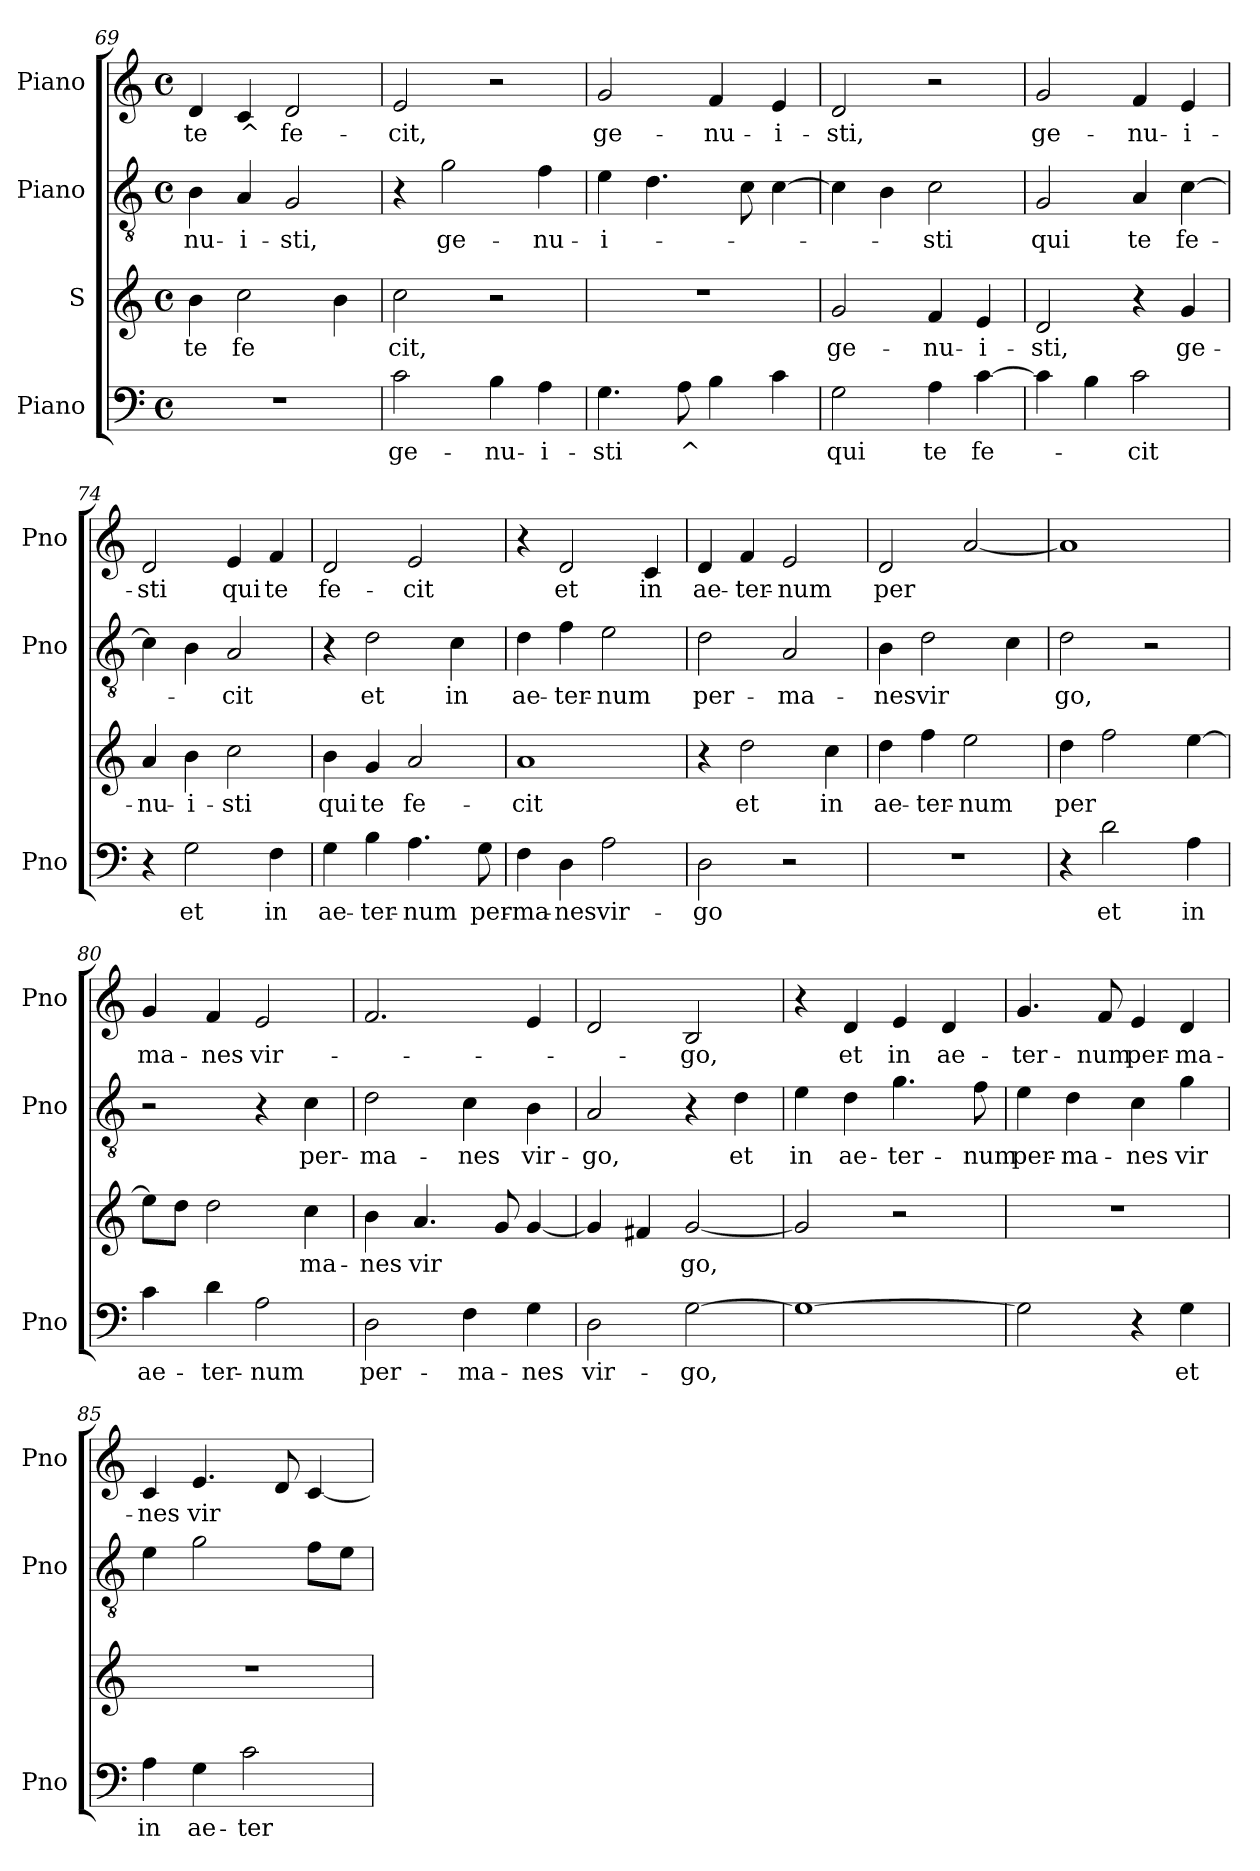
**kern	**text	**kern	**text	**kern	**text	**kern	**text
*part4	*part4	*part3	*part3	*part2	*part2	*part1	*part1
*staff4	*staff4	*staff3	*staff3	*staff2	*staff2	*staff1	*staff1
*I"Piano	*	*I"S	*	*I"Piano	*	*I"Piano	*
*I'Pno	*	*	*	*I'Pno	*	*I'Pno	*
*clefF4	*	*clefG2	*	*clefGv2	*	*clefG2	*
*M4/4	*	*M4/4	*	*M4/4	*	*M4/4	*
*met(c)	*	*met(c)	*	*met(c)	*	*met(c)	*
=69	=69	=69	=69	=69	=69	=69	=69
!	!	!	!LO:LY:b	!	!LO:LY:b	!	!LO:LY:b
1r	.	4b\	te	4B\	-nu-	4d/	te
!	!	!	!LO:LY:b	!	!LO:LY:b	!	!LO:LY:b
.	.	2cc\	fe	4A/	-i-	4c/	^
!	!	!	!	!	!LO:LY:b	!	!LO:LY:b
.	.	.	.	2G/	-sti,	2d/	fe-
.	.	4b\	.	.	.	.	.
=70	=70	=70	=70	=70	=70	=70	=70
!	!LO:LY:b	!	!LO:LY:b	!	!	!	!LO:LY:b
2c\	ge-	2cc\	cit,	4r	.	2e/	-cit,
!	!	!	!	!	!LO:LY:b	!	!
.	.	.	.	2g\	ge-	.	.
!	!LO:LY:b	!	!	!	!	!	!
4B\	-nu-	2r	.	.	.	2r	.
!	!LO:LY:b	!	!	!	!LO:LY:b	!	!
4A\	-i-	.	.	4f\	-nu-	.	.
!!LO:LB:g=z
=71	=71	=71	=71	=71	=71	=71	=71
!	!LO:LY:b	!	!	!	!LO:LY:b	!	!LO:LY:b
4.G\	-sti	1r	.	4e\	-i-	2g/	ge-
.	.	.	.	4.d\	.	.	.
!	!LO:LY:b	!	!	!	!	!	!
8A\	^	.	.	.	.	.	.
!	!	!	!	!	!	!	!LO:LY:b
4B\	.	.	.	.	.	4f/	-nu-
.	.	.	.	8c\	.	.	.
!	!	!	!	!	!	!	!LO:LY:b
4c\	.	.	.	[4c\	.	4e/	-i-
!!LO:LB:g=z
=72	=72	=72	=72	=72	=72	=72	=72
!	!LO:LY:b	!	!LO:LY:b	!	!	!	!LO:LY:b
2G\	qui	2g/	ge-	4c\]	.	2d/	-sti,
.	.	.	.	4B\	.	.	.
!	!LO:LY:b	!	!LO:LY:b	!	!LO:LY:b	!	!
4A\	te	4f/	-nu-	2c\	-sti	2r	.
!	!LO:LY:b	!	!LO:LY:b	!	!	!	!
[4c\	fe-	4e/	-i-	.	.	.	.
=73	=73	=73	=73	=73	=73	=73	=73
!	!	!	!LO:LY:b	!	!LO:LY:b	!	!LO:LY:b
4c\]	.	2d/	-sti,	2G/	qui	2g/	ge-
4B\	.	.	.	.	.	.	.
!	!LO:LY:b	!	!	!	!LO:LY:b	!	!LO:LY:b
2c\	-cit	4r	.	4A/	te	4f/	-nu-
!	!	!	!LO:LY:b	!	!LO:LY:b	!	!LO:LY:b
.	.	4g/	ge-	[4c\	fe-	4e/	-i-
=74	=74	=74	=74	=74	=74	=74	=74
!	!	!	!LO:LY:b	!	!	!	!LO:LY:b
4r	.	4a/	-nu-	4c\]	.	2d/	-sti
!	!LO:LY:b	!	!LO:LY:b	!	!	!	!
2G\	et	4b\	-i-	4B\	.	.	.
!	!	!	!LO:LY:b	!	!LO:LY:b	!	!LO:LY:b
.	.	2cc\	-sti	2A/	-cit	4e/	qui
!	!LO:LY:b	!	!	!	!	!	!LO:LY:b
4F\	in	.	.	.	.	4f/	te
=75	=75	=75	=75	=75	=75	=75	=75
!	!LO:LY:b	!	!LO:LY:b	!	!	!	!LO:LY:b
4G\	ae-	4b\	qui	4r	.	2d/	fe-
!	!LO:LY:b	!	!LO:LY:b	!	!LO:LY:b	!	!
4B\	-ter-	4g/	te	2d\	et	.	.
!	!LO:LY:b	!	!LO:LY:b	!	!	!	!LO:LY:b
4.A\	-num	2a/	fe-	.	.	2e/	-cit
!	!	!	!	!	!LO:LY:b	!	!
.	.	.	.	4c\	in	.	.
!	!LO:LY:b	!	!	!	!	!	!
8G\	per-	.	.	.	.	.	.
=76	=76	=76	=76	=76	=76	=76	=76
!	!LO:LY:b	!	!LO:LY:b	!	!LO:LY:b	!	!
4F\	-ma-	1a	-cit	4d\	ae-	4r	.
!	!LO:LY:b	!	!	!	!LO:LY:b	!	!LO:LY:b
4D\	-nes	.	.	4f\	-ter-	2d/	et
!	!LO:LY:b	!	!	!	!LO:LY:b	!	!
2A\	vir-	.	.	2e\	-num	.	.
!	!	!	!	!	!	!	!LO:LY:b
.	.	.	.	.	.	4c/	in
=77	=77	=77	=77	=77	=77	=77	=77
!	!LO:LY:b	!	!	!	!LO:LY:b	!	!LO:LY:b
2D\	-go	4r	.	2d\	per-	4d/	ae-
!	!	!	!LO:LY:b	!	!	!	!LO:LY:b
.	.	2dd\	et	.	.	4f/	-ter-
!	!	!	!	!	!LO:LY:b	!	!LO:LY:b
2r	.	.	.	2A/	-ma-	2e/	-num
!	!	!	!LO:LY:b	!	!	!	!
.	.	4cc\	in	.	.	.	.
!!LO:LB:g=z
=78	=78	=78	=78	=78	=78	=78	=78
!	!	!	!LO:LY:b	!	!LO:LY:b	!	!LO:LY:b
1r	.	4dd\	ae-	4B\	-nes	2d/	per
!	!	!	!LO:LY:b	!	!LO:LY:b	!	!
.	.	4ff\	-ter-	2d\	vir	.	.
!	!	!	!LO:LY:b	!	!	!	!
.	.	2ee\	-num	.	.	[2a/	.
.	.	.	.	4c\	.	.	.
=79	=79	=79	=79	=79	=79	=79	=79
!	!	!	!LO:LY:b	!	!LO:LY:b	!	!
4r	.	4dd\	per	2d\	go,	1a]	.
!	!LO:LY:b	!	!	!	!	!	!
2d\	et	2ff\	.	.	.	.	.
.	.	.	.	2r	.	.	.
!	!LO:LY:b	!	!	!	!	!	!
4A\	in	[4ee\	.	.	.	.	.
=80	=80	=80	=80	=80	=80	=80	=80
!	!LO:LY:b	!	!	!	!	!	!LO:LY:b
4c\	ae-	8eeL]	.	2r	.	4g/	ma-
.	.	8ddJ	.	.	.	.	.
!	!LO:LY:b	!	!	!	!	!	!LO:LY:b
4d\	-ter-	2dd\	.	.	.	4f/	-nes
!	!LO:LY:b	!	!	!	!	!	!LO:LY:b
2A\	-num	.	.	4r	.	2e/	vir-
!	!	!	!LO:LY:b	!	!LO:LY:b	!	!
.	.	4cc\	ma-	4c\	per-	.	.
=81	=81	=81	=81	=81	=81	=81	=81
!	!LO:LY:b	!	!LO:LY:b	!	!LO:LY:b	!	!
2D\	per-	4b\	-nes	2d\	-ma-	2.f/	.
!	!	!	!LO:LY:b	!	!	!	!
.	.	4.a/	vir	.	.	.	.
!	!LO:LY:b	!	!	!	!LO:LY:b	!	!
4F\	-ma-	.	.	4c\	-nes	.	.
.	.	8g/	.	.	.	.	.
!	!LO:LY:b	!	!	!	!LO:LY:b	!	!
4G\	-nes	[4g/	.	4B\	vir-	4e/	.
=82	=82	=82	=82	=82	=82	=82	=82
!	!LO:LY:b	!	!	!	!LO:LY:b	!	!
2D\	vir-	4g/]	.	2A/	-go,	2d/	.
.	.	4f#X/	.	.	.	.	.
!	!LO:LY:b	!	!LO:LY:b	!	!	!	!LO:LY:b
[2G\	-go,	[2g/	go,	4r	.	2B/	-go,
!	!	!	!	!	!LO:LY:b	!	!
.	.	.	.	4d\	et	.	.
=83	=83	=83	=83	=83	=83	=83	=83
!	!	!	!	!	!LO:LY:b	!	!
1G_	.	2g/]	.	4e\	in	4r	.
!	!	!	!	!	!LO:LY:b	!	!LO:LY:b
.	.	.	.	4d\	ae-	4d/	et
!	!	!	!	!	!LO:LY:b	!	!LO:LY:b
.	.	2r	.	4.g\	-ter-	4e/	in
!	!	!	!	!	!	!	!LO:LY:b
.	.	.	.	.	.	4d/	ae-
!	!	!	!	!	!LO:LY:b	!	!
.	.	.	.	8f\	-num	.	.
!!LO:PB:g=z
=84	=84	=84	=84	=84	=84	=84	=84
!	!	!	!	!	!LO:LY:b	!	!LO:LY:b
2G\]	.	1r	.	4e\	per-	4.g/	-ter-
!	!	!	!	!	!LO:LY:b	!	!
.	.	.	.	4d\	-ma-	.	.
!	!	!	!	!	!	!	!LO:LY:b
.	.	.	.	.	.	8f/	-num
!	!	!	!	!	!LO:LY:b	!	!LO:LY:b
4r	.	.	.	4c\	-nes	4e/	per-
!	!LO:LY:b	!	!	!	!LO:LY:b	!	!LO:LY:b
4G\	et	.	.	4g\	vir	4d/	-ma-
=85	=85	=85	=85	=85	=85	=85	=85
!	!LO:LY:b	!	!	!	!	!	!LO:LY:b
4A\	in	1r	.	4e\	.	4c/	-nes
!	!LO:LY:b	!	!	!	!	!	!LO:LY:b
4G\	ae-	.	.	2g\	.	4.e/	vir
!	!LO:LY:b	!	!	!	!	!	!
2c\	-ter-	.	.	.	.	.	.
.	.	.	.	.	.	8d/	.
.	.	.	.	8fL	.	[4c/	.
.	.	.	.	8eJ	.	.	.
=	=	=	=	=	=	=	=
*-	*-	*-	*-	*-	*-	*-	*-
